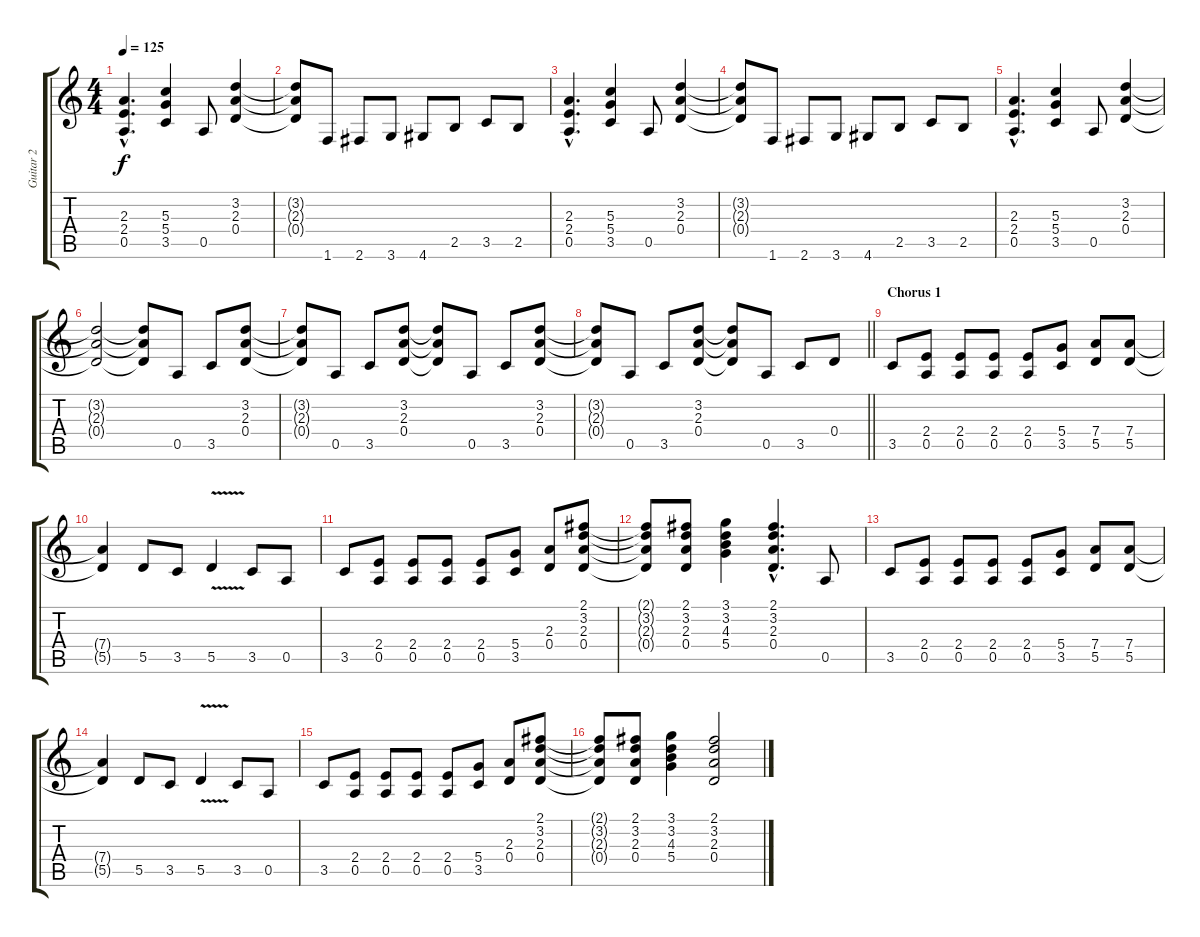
\track ("Guitar 2" "Guitar 2") {instrument overdrivenguitar}
\staff {score tabs}
\tuning (E4 B3 G3 D3 A2 E2) {hide}
\ts (4 4)
\tempo 125
\clef g2
\ks c
(2.3{hac} 2.4{hac} 0.5{hac}).4{d dy f} (5.3 5.4 3.5).4 0.5.8 (3.2 2.3 0.4).4 |
(3.2{t} 2.3{t} 0.4{t}).8 1.6.8 2.6.8 3.6.8 4.6.8 2.5.8 3.5.8 2.5.8 |
(2.3{hac} 2.4{hac} 0.5{hac}).4{d} (5.3 5.4 3.5).4 0.5.8 (3.2 2.3 0.4).4 |
(3.2{t} 2.3{t} 0.4{t}).8 1.6.8 2.6.8 3.6.8 4.6.8 2.5.8 3.5.8 2.5.8 |
(2.3{hac} 2.4{hac} 0.5{hac}).4{d} (5.3 5.4 3.5).4 0.5.8 (3.2 2.3 0.4).4 |
(3.2{t} 2.3{t} 0.4{t}).2 (3.2{t} 2.3{t} 0.4{t}).8 0.5.8 3.5.8 (3.2 2.3 0.4).8 |
(3.2{t} 2.3{t} 0.4{t}).8 0.5.8 3.5.8 (3.2 2.3 0.4).8 (3.2{t} 2.3{t} 0.4{t}).8 0.5.8 3.5.8 (3.2 2.3 0.4).8 |
\barLineRight lightlight
(3.2{t} 2.3{t} 0.4{t}).8 0.5.8 3.5.8 (3.2 2.3 0.4).8 (3.2{t} 2.3{t} 0.4{t}).8 0.5.8 3.5.8 0.4.8 |
\section ("" "Chorus 1")
3.5.8 (2.4 0.5).8 (2.4 0.5).8 (2.4 0.5).8 (2.4 0.5).8 (5.4 3.5).8 (7.4 5.5).8 (7.4 5.5).8 |
(7.4{t} 5.5{t}).4 5.5.8 3.5.8 5.5{v}.4 3.5.8 0.5.8 |
3.5.8 (2.4 0.5).8 (2.4 0.5).8 (2.4 0.5).8 (2.4 0.5).8 (5.4 3.5).8 (2.3 0.4).8 (2.1 3.2 2.3 0.4).8 |
(2.1{t} 3.2{t} 2.3{t} 0.4{t}).8 (2.1 3.2 2.3 0.4).8 (3.1 3.2 4.3 5.4).4 (2.1{hac} 3.2{hac} 2.3{hac} 0.4{hac}).4{d} 0.5.8 |
3.5.8 (2.4 0.5).8 (2.4 0.5).8 (2.4 0.5).8 (2.4 0.5).8 (5.4 3.5).8 (7.4 5.5).8 (7.4 5.5).8 |
(7.4{t} 5.5{t}).4 5.5.8 3.5.8 5.5{v}.4 3.5.8 0.5.8 |
3.5.8 (2.4 0.5).8 (2.4 0.5).8 (2.4 0.5).8 (2.4 0.5).8 (5.4 3.5).8 (2.3 0.4).8 (2.1 3.2 2.3 0.4).8 |
(2.1{t} 3.2{t} 2.3{t} 0.4{t}).8 (2.1 3.2 2.3 0.4).8 (3.1 3.2 4.3 5.4).4 (2.1 3.2 2.3 0.4).2
